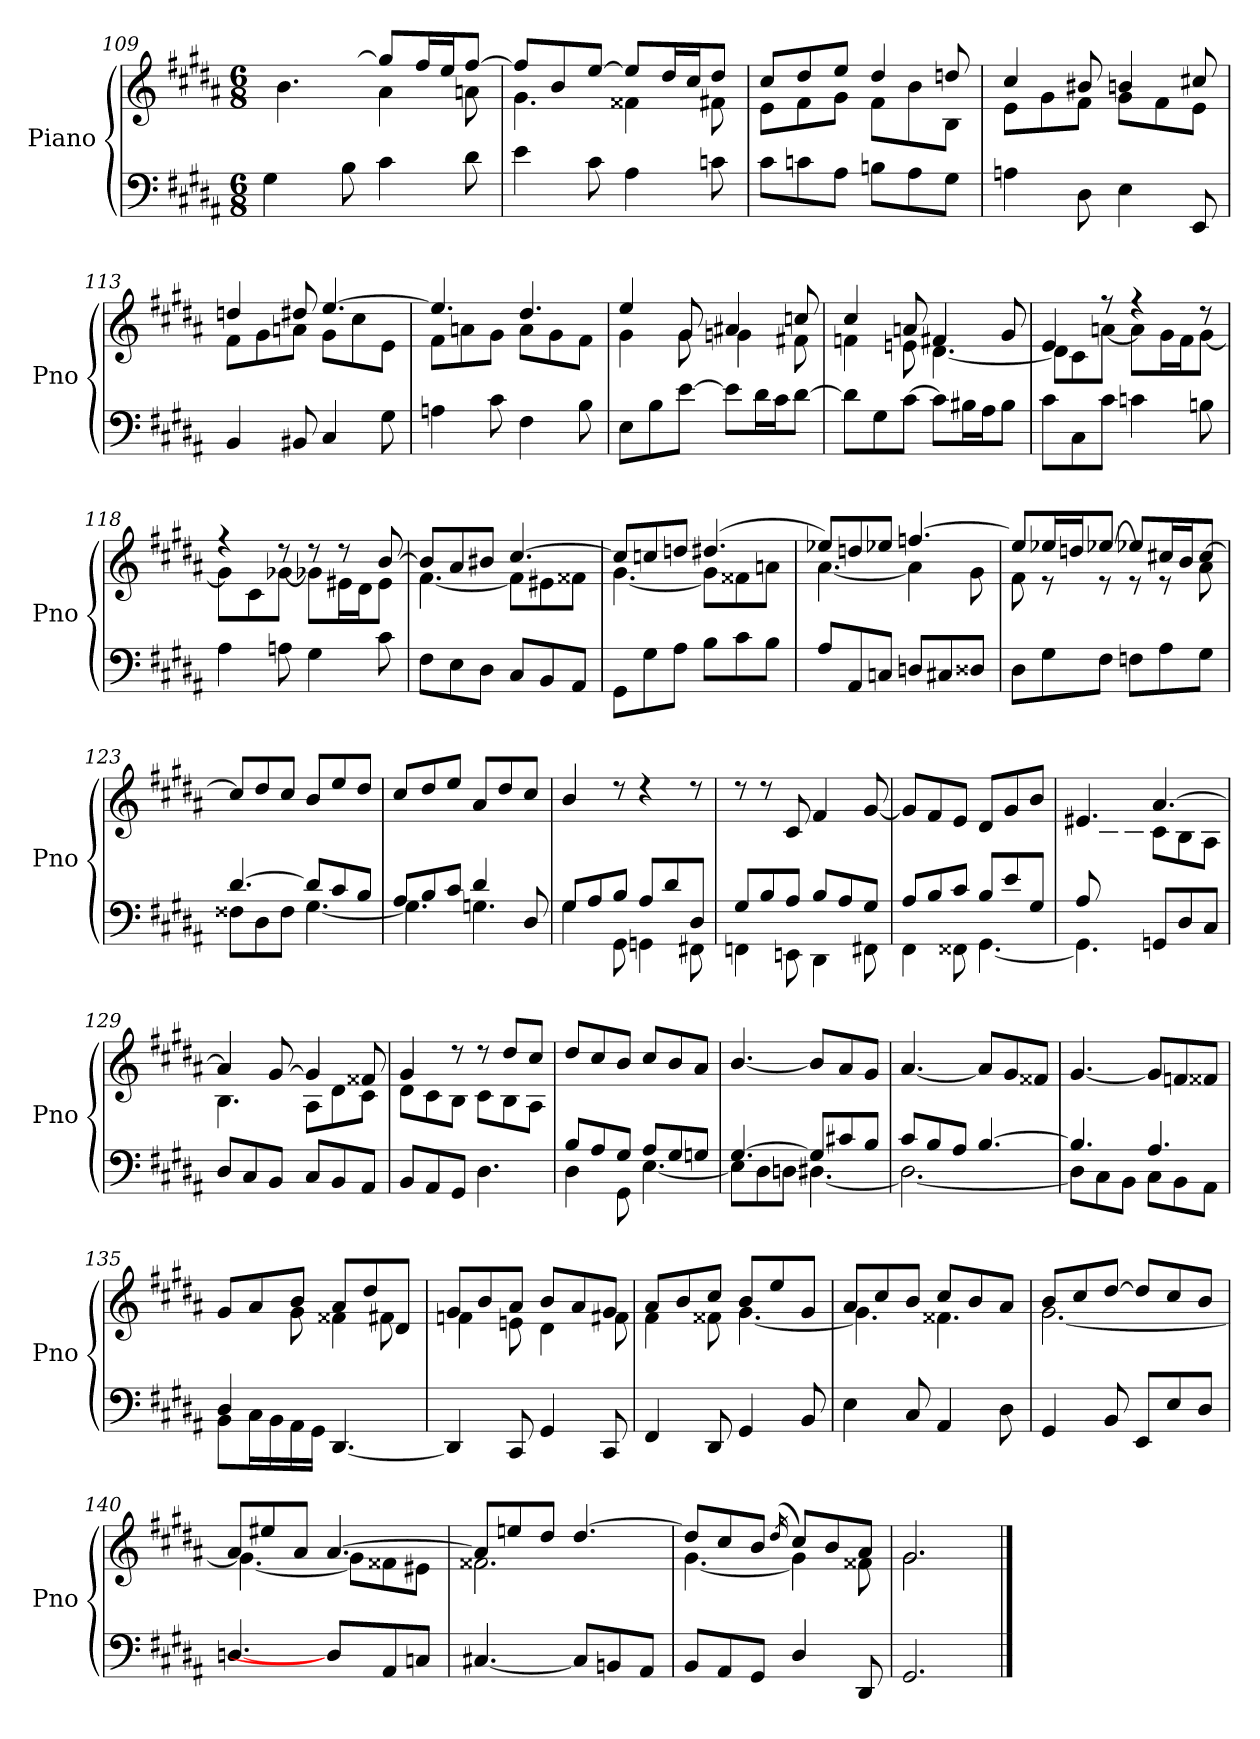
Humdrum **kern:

**kern	**kern
*part1	*part1
*staff2	*staff1
*I"Piano	*
*I'Pno	*
*clefF4	*clefG2
*k[f#c#g#d#a#]	*k[f#c#g#d#a#]
*M6/8	*M6/8
=109	=109
*	*^
4G#\	8b/Lyy	4.b\
.	8dd#/	.
8B\	[8gg#/J	.
4c#\	8gg#/L]	4a#\
.	16ff#/L	.
.	16ee/J	.
8d#\	[8ff#/J	8an\
=110	=110	=110
4e\	8ff#/L]	4.g#\
.	8b/	.
8c#\	[8ee/J	.
4A#\	8ee/L]	4f##X\
.	16dd#/L	.
.	16cc#/J	.
8cni\	8dd#/J	8f#X\
!!LO:LB:g=z	!!
=111	=111	=111
8c#\L	8cc#/L	8e\L
8cni\	8dd#/	8f#\
8A#\J	8ee/J	8g#\J
8Bn\L	4dd#/	8f#\L
8A#\	.	8b\
8G#\J	8ddn/	8B\J
=112	=112	=112
4An\	4cc#/	8e\L
.	.	8g#\
8D#\	8b#Xi/	8f#\J
4E\	4b/	8g#\L
.	.	8f#\
8EE/	8cc#X/	8e\J
=113	=113	=113
4BB/	4ddn/	8f#\L
.	.	8g#\
8BB#X/	8dd#X/	8an\J
4C#/	[4.ee/	8g#\L
.	.	8cc#\
8G#\	.	8e\J
=114	=114	=114
4An\	4.ee/]	8f#\L
.	.	8an\
8c#\	.	8g#\J
4F#\	4.dd#/	8a\L
.	.	8g#\
8B\	.	8f#\J
=115	=115	=115
8E\L	4ee/	4g#\
8B\	.	.
[8e\J	8g#/	8g#\
8e\L]	4a#X/	4gni\
16d#\L	.	.
16c#\J	.	.
[8d#\J	8ccni/	8f#X\
!!LO:LB:g=z	!!
=116	=116	=116
8d#\L]	4cc#/	4fni\
8G#\	.	.
[8c#\J	8an/	8en\
8c#\L]	4f#/	[4.d#\
16B#X\L	.	.
16A#\J	.	.
8B#\J	8g#/	.
=117	=117	=117
8c#\L	4e/	8d#\L]
8C#\	.	8c#\
8c#\J	8r	[8an\J
4cni\	4r	8a\L]
.	.	16g#\L
.	.	16f#\J
8Bn\	8r	[8g#\J
=118	=118	=118
4A#\	4r	8g#\L]
.	.	8c#\
8An\	8r	[8g-Xi\J
4G#\	8r	8g-Xi\L]
.	8r	16e#X\L
.	.	16d#\J
8c#\	[8b/	8e#\J
=119	=119	=119
8F#\L	8b/L]	[4.f#\
8E\	8a#/	.
8D#\J	8b#X/J	.
8C#/L	[4.cc#/	8f#\L]
8BB/	.	8e#X\
8AA#/J	.	8f##X\J
=120	=120	=120
8GG#\L	8cc#/L]	[4.g#\
8G#\	8ccni/	.
8A#\J	8ddni/J	.
8B\L	[4.dd#/	8g#\L]
8c#\	.	8f##X\
8B\J	.	8ani\J
!!LO:PB:g=z	!!
=121	=121	=121
8A#/L	8ee-Xi/L]	[4.a#\
8AA#/	8ddni/	.
8Cni/J	8ee-Xi/J	.
8Dni/L	[4.ffni/	4a#\]
8C#i/	.	.
8D##i/J	.	8g#\
=122	=122	=122
8D#\L	8ee#/L]	8f#\
8G#\	16ee-Xi/L	8r
.	16ddni/J	.
8F#\J	[8ee-Xi/J	8r
8Fni\L	8ee-Xi/L]	8r
8A#\	16cc#X/L	8r
.	16b/J	.
8G#\J	[8cc#/J	8a#\
*	*v	*v
=123	=123
*^	*
[4.d#/	8F##X\L	8cc#/L]
.	8D#\	8dd#/
.	8F##\J	8cc#/J
8d#/L]	[4.G#\	8b/L
8c#/	.	8ee/
8B/J	.	8dd#/J
=124	=124	=124
8A#/L	4.G#\]	8cc#/L
8B/	.	8dd#/
8c#/J	.	8ee/J
4d#/	4.Gni\	8a#/L
.	.	8dd#/
8D#/	.	8cc#/J
=125	=125	=125
8G#/L	4G#\	4b/
8A#/	.	.
8B/J	8GG#\	8rdd
8A#/L	4GGni\	4rdd
8d#/	.	.
8D#/J	8FF#X\	8rdd
!!LO:LB:g=z
=126	=126	=126
8G#/L	4FFni\	8rdd
8B/	.	8rdd
8A#/J	8EEn\	8c#/
8B/L	4DD#\	4f#/
8A#/	.	.
8G#/J	8FF#Xi\	[8g#/
=127	=127	=127
8A#/L	4FF#\	8g#/L]
8B/	.	8f#/
8c#/J	8FF##X\	8e/J
8B/L	[4.GG#\	8d#/L
8e/	.	8g#/
8G#/J	.	8b/J
=128	=128	=128
*	*	*^
8A#/L	4.GG#\]	4.e#X/	8ryy
2ryy	.	.	8c#\
.	.	.	8B\J
.	8GGni/L	[4.a#/	8c#\L
.	8D#/	.	8B\
8ryy	8C#/J	.	8A#\J
*v	*v	*	*
=129	=129	=129
8D#/L	4a#/]	4.B\
8C#/	.	.
8BB/J	[8g#/	.
8C#/L	4g#/]	8A#\L
8BB/	.	8d#\
8AA#/J	8f##X/	8c#\J
=130	=130	=130
8BB/L	4g#/	8d#\L
8AA#/	.	8c#\
8GG#/J	8r	8B\J
4.D#\	8r	8c#\L
.	8dd#/L	8B\
.	8cc#/J	8A#\J
*	*v	*v
=131	=131
*^	*
8B/L	4D#\	8dd#/L
8A#/	.	8cc#/
8G#/J	8GG#\	8b/J
8A#/L	[4.E\	8cc#/L
8G#/	.	8b/
8Gni/J	.	8a#/J
!!LO:LB:g=z
=132	=132	=132
[4.G#/	8E\L]	[4.b/
.	8D#\	.
.	8Dni\J	.
8G#/L]	[4.D#\	8b/L]
8c#X/	.	8a#/
8B/J	.	8g#/J
=133	=133	=133
8c#/L	2.D#\_	[4.a#/
8B/	.	.
8A#/J	.	.
[4.B/	.	8a#/L]
.	.	8g#/
.	.	8f##X/J
=134	=134	=134
4.B/]	8D#\L]	[4.g#/
.	8C#\	.
.	8BB\J	.
4.A#/	8C#\L	8g#/L]
.	8BB\	8fni/
.	8AA#\J	8f##X/J
=135	=135	=135
*	*	*^
4D#/	8BB\L	8g#/L	4ryy
.	16C#\L	8a#/	.
.	16BB\	.	.
2ryy	16AA#\	8b/J	8g#\
.	16GG#\JJ	.	.
.	[4.DD#/	8a#/L	4f##X\
.	.	8dd#/	.
.	.	8d#/J	8f#X\
*v	*v	*	*
=136	=136	=136
4DD#/]	8g#/L	4fni\
.	8b/	.
8CC#/	8a#/J	8en\
4GG#/	8b/L	4d#\
.	8a#/	.
8CC#/	8g#/J	8f#Xi\
=137	=137	=137
4FF#/	8a#/L	4f#\
.	8b/	.
8DD#/	8cc#/J	8f##X\
4GG#/	8b/L	[4.g#\
.	8ee/	.
8BB/	8g#/J	.
!!LO:LB:g=z	!!
=138	=138	=138
4E\	8a#/L	4.g#\]
.	8cc#/	.
8C#/	8b/J	.
4AA#/	8cc#/L	4.f##X\
.	8b/	.
8D#\	8a#/J	.
=139	=139	=139
4GG#/	8b/L	[2.g#\
.	8cc#/	.
8BB/	[8dd#/J	.
8EE/L	8dd#/L]	.
8E/	8cc#/	.
8D#/J	8b/J	.
=140	=140	=140
[4.Dni/	8a#/L	4.g#\_
.	8ee#X/	.
.	8a#/J	.
8D##i/L]	[4.a#/	8g#\L]
8AA#/	.	8f##X\
8Cni/J	.	8e#X\J
=141	=141	=141
[4.C#X/	8a#/L]	2.f##X\
.	8een/	.
.	8dd#/J	.
8C#/L]	[4.dd#/	.
8BBn/	.	.
8AA#/J	.	.
=142	=142	=142
8BB/L	8dd#/L]	[4.g#\
8AA#/	8cc#/	.
8GG#/J	8b/J	.
.	(>16qdd#/	.
4D#/	8cc#/L)	4g#\]
.	8b/	.
8DD#/	8a#/J	8f##X\
=143	=143	=143
2.GG#/	2.g#/	2.g#\
*	*v	*v
==	==
*-	*-
